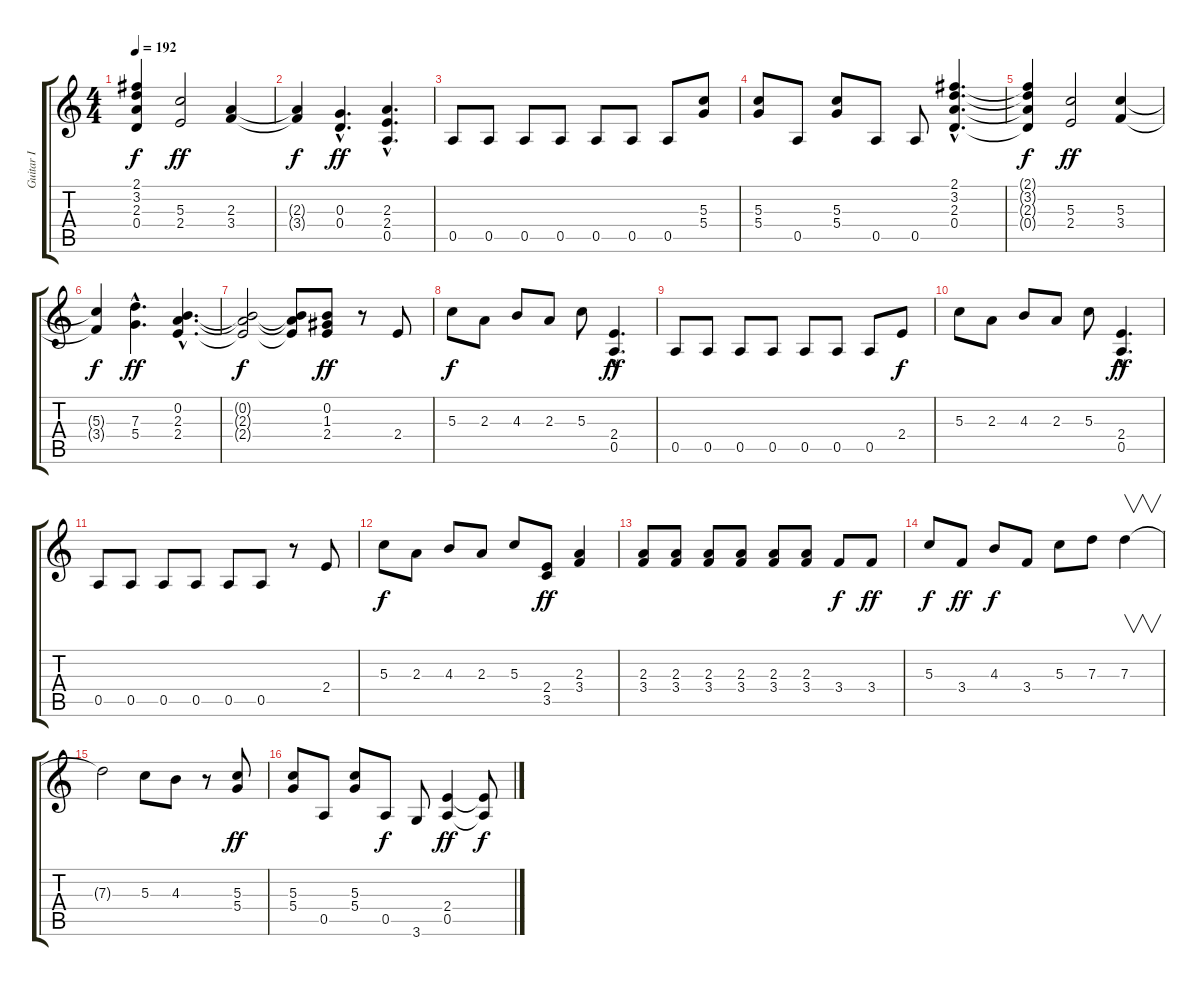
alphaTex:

\track ("Guitar I" "Guitar I") {instrument distortionguitar}
\staff {score tabs}
\tuning (E4 B3 G3 D3 A2 E2) {hide}
\ts (4 4)
\tempo 192
\clef g2
\ks c
(2.1{t} 3.2{t} 2.3{t} 0.4{t}).4{dy f} (5.3 2.4).2{dy ff} (2.3 3.4).4 |
(2.3{t} 3.4{t}).4{dy f} (0.3{hac} 0.4{hac}).4{d dy ff} (2.3{hac} 2.4{hac} 0.5{hac}).4{d} |
0.5.8 0.5.8 0.5.8 0.5.8 0.5.8 0.5.8 0.5.8 (5.3 5.4).8 |
(5.3 5.4).8 0.5.8 (5.3 5.4).8 0.5.8 0.5.8 (2.1{hac} 3.2{hac} 2.3{hac} 0.4{hac}).4{d} |
(2.1{t} 3.2{t} 2.3{t} 0.4{t}).4{dy f} (5.3 2.4).2{dy ff} (5.3 3.4).4 |
(5.3{t} 3.4{t}).4{dy f} (7.3{hac} 5.4{hac}).4{d dy ff} (0.2{hac} 2.3{hac} 2.4{hac}).4{d} |
(0.2{t} 2.3{t} 2.4{t}).2{dy f} (0.2{t} 2.3{t} 2.4{t}).8 (0.2 1.3 2.4).8{dy ff} r.8 2.4.8 |
5.3.8{dy f} 2.3.8 4.3.8 2.3.8 5.3.8 (2.4{hac} 0.5{hac}).4{d dy ff} |
0.5.8 0.5.8 0.5.8 0.5.8 0.5.8 0.5.8 0.5.8 2.4.8{dy f} |
5.3.8 2.3.8 4.3.8 2.3.8 5.3.8 (2.4{hac} 0.5{hac}).4{d dy ff} |
0.5.8 0.5.8 0.5.8 0.5.8 0.5.8 0.5.8 r.8 2.4.8 |
5.3.8{dy f} 2.3.8 4.3.8 2.3.8 5.3.8 (2.4 3.5).8{dy ff} (2.3 3.4).4 |
(2.3 3.4).8 (2.3 3.4).8 (2.3 3.4).8 (2.3 3.4).8 (2.3 3.4).8 (2.3 3.4).8 3.4.8{dy f} 3.4.8{dy ff} |
5.3.8{dy f} 3.4.8{dy ff} 4.3.8{dy f} 3.4.8 5.3.8 7.3.8 7.3.4{v} |
7.3{t}.2 5.3.8 4.3.8 r.8 (5.3 5.4).8{dy ff} |
(5.3 5.4).8 0.5.8 (5.3 5.4).8 0.5.8{dy f} 3.6.8 (2.4 0.5).4{dy ff} (2.4{t} 0.5{t}).8{dy f}
